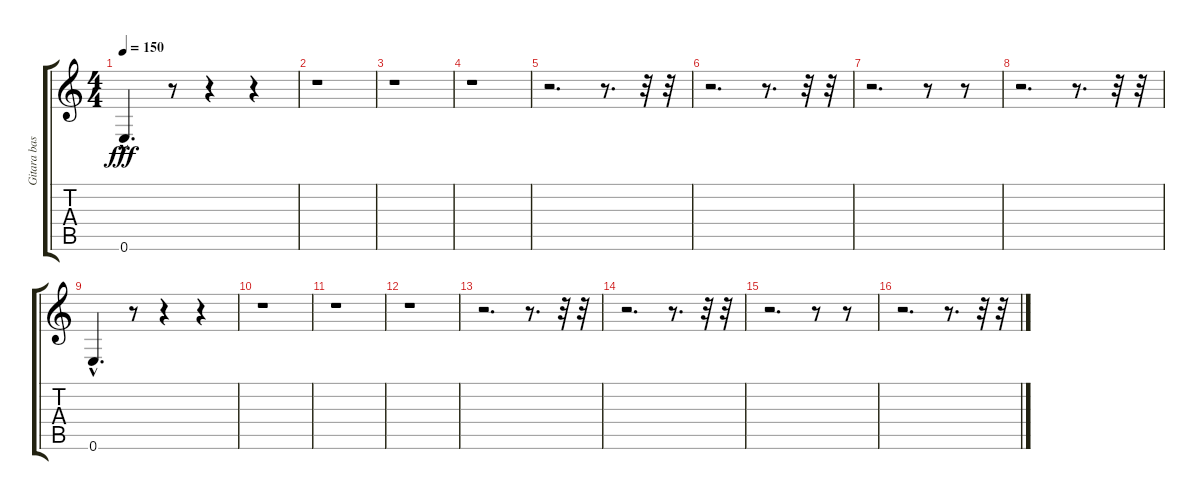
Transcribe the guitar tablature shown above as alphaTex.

\track ("Gitara basowa (R. Ziobro)" "Gitara bas") {instrument fretlessbass}
\staff {score tabs}
\tuning (E4 B3 G3 D3 A2 E2) {hide}
\ts (4 4)
\tempo 150
\clef g2
\ks c
0.6{hac}.4{d dy fff} r.8 r.4 r.4 |
r.1 |
r.1 |
r.1 |
r.2{d} r.8{d} r.32 r.32 |
r.2{d} r.8{d} r.32 r.32 |
r.2{d} r.8 r.8 |
r.2{d} r.8{d} r.32 r.32 |
0.6{hac}.4{d} r.8 r.4 r.4 |
r.1 |
r.1 |
r.1 |
r.2{d} r.8{d} r.32 r.32 |
r.2{d} r.8{d} r.32 r.32 |
r.2{d} r.8 r.8 |
r.2{d} r.8{d} r.32 r.32
